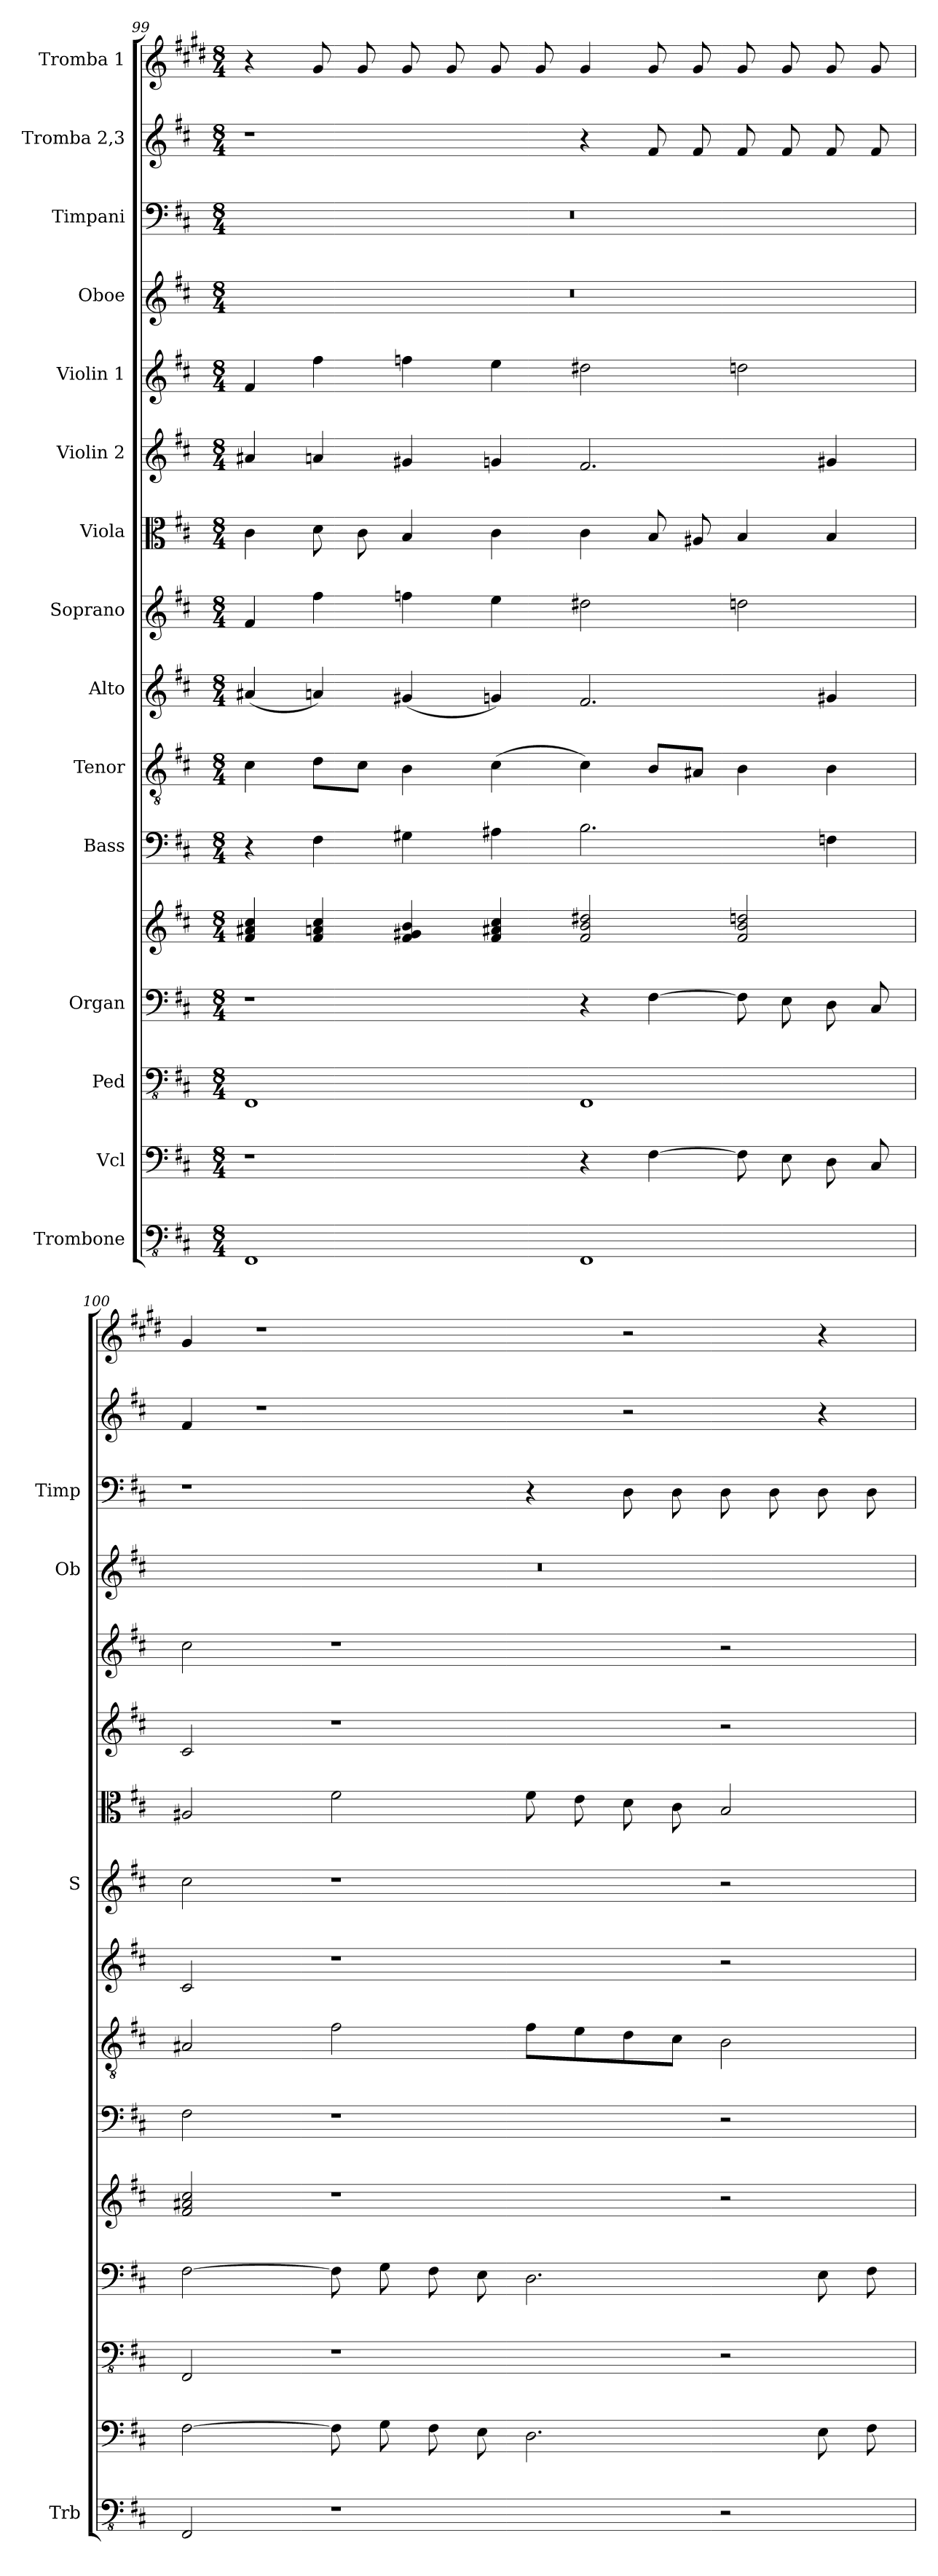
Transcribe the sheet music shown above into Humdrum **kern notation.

**kern	**kern	**kern	**kern	**kern	**kern	**kern	**kern	**kern	**kern	**kern	**kern	**kern	**kern	**kern	**kern
*part15	*part14	*part13	*part12	*part12	*part11	*part10	*part9	*part8	*part7	*part6	*part5	*part4	*part3	*part2	*part1
*staff16	*staff15	*staff14	*staff13	*staff12	*staff11	*staff10	*staff9	*staff8	*staff7	*staff6	*staff5	*staff4	*staff3	*staff2	*staff1
*I"Trombone	*I"Vcl	*I"Ped	*I"Organ	*	*I"Bass	*I"Tenor	*I"Alto	*I"Soprano	*I"Viola	*I"Violin 2	*I"Violin 1	*I"Oboe	*I"Timpani	*I"Tromba 2,3	*I"Tromba 1
*I'Trb	*	*	*	*	*	*	*	*I'S	*	*	*	*I'Ob	*I'Timp	*	*
!!LO:LB:g=z
*clefFv4	*clefF4	*clefFv4	*clefF4	*clefG2	*clefF4	*clefGv2	*clefG2	*clefG2	*clefC3	*clefG2	*clefG2	*clefG2	*clefF4	*clefG2	*clefG2
*	*	*	*	*	*	*	*	*	*	*	*	*	*	*	*ITrd1c2
*k[f#c#]	*k[f#c#]	*k[f#c#]	*k[f#c#]	*k[f#c#]	*k[f#c#]	*k[f#c#]	*k[f#c#]	*k[f#c#]	*k[f#c#]	*k[f#c#]	*k[f#c#]	*k[f#c#]	*k[f#c#]	*k[f#c#]	*k[f#c#]
*M8/4	*M8/4	*M8/4	*M8/4	*M8/4	*M8/4	*M8/4	*M8/4	*M8/4	*M8/4	*M8/4	*M8/4	*M8/4	*M8/4	*M8/4	*M8/4
=99	=99	=99	=99	=99	=99	=99	=99	=99	=99	=99	=99	=99	=99	=99	=99
1FFF#	1r	1FFF#	1r	4f#/ 4a#X/ 4cc#/	4r	4c#\	(4a#X/	4f#/	4c#\	4a#X/	4f#/	0r	0r	1r	4r
.	.	.	.	4f#/ 4an/ 4cc#/	4F#\	8d\L	4an/)	4ff#\	8d\	4an/	4ff#\	.	.	.	8f#/
.	.	.	.	.	.	8c#\J	.	.	8c#\	.	.	.	.	.	8f#/
.	.	.	.	4f#/ 4g#X/ 4b/	4G#X\	4B\	(4g#X/	4ffn\	4B/	4g#X/	4ffn\	.	.	.	8f#/
.	.	.	.	.	.	.	.	.	.	.	.	.	.	.	8f#/
.	.	.	.	4f#/ 4a#X/ 4cc#/	4A#X\	(4c#\	4gn/)	4ee\	4c#\	4gn/	4ee\	.	.	.	8f#/
.	.	.	.	.	.	.	.	.	.	.	.	.	.	.	8f#/
1FFF#	4r	1FFF#	4r	2f#/ 2b/ 2dd#X/	2.B\	4c#\)	2.f#/	2dd#X\	4c#\	2.f#/	2dd#X\	.	.	4r	4f#/
.	[4F#\	.	[4F#\	.	.	8B/L	.	.	8B/	.	.	.	.	8f#/	8f#/
.	.	.	.	.	.	8A#X/J	.	.	8A#X/	.	.	.	.	8f#/	8f#/
.	8F#\]	.	8F#\]	2f#/ 2b/ 2ddn/	.	4B\	.	2ddn\	4B/	.	2ddn\	.	.	8f#/	8f#/
.	8E\	.	8E\	.	.	.	.	.	.	.	.	.	.	8f#/	8f#/
.	8D\	.	8D\	.	4Fn\	4B\	4g#X/	.	4B/	4g#X/	.	.	.	8f#/	8f#/
.	8C#/	.	8C#/	.	.	.	.	.	.	.	.	.	.	8f#/	8f#/
=100	=100	=100	=100	=100	=100	=100	=100	=100	=100	=100	=100	=100	=100	=100	=100
2FFF#/	[2F#\	2FFF#/	[2F#\	2f#/ 2a#X/ 2cc#/	2F#\	2A#X/	2c#/	2cc#\	2A#X/	2c#/	2cc#\	0r	1r	4f#/	4f#/
.	.	.	.	.	.	.	.	.	.	.	.	.	.	1r	1r
1r	8F#\]	1r	8F#\]	1r	1r	2f#\	1r	1r	2f#\	1r	1r	.	.	.	.
.	8G\	.	8G\	.	.	.	.	.	.	.	.	.	.	.	.
.	8F#\	.	8F#\	.	.	.	.	.	.	.	.	.	.	.	.
.	8E\	.	8E\	.	.	.	.	.	.	.	.	.	.	.	.
.	2.D\	.	2.D\	.	.	8f#\L	.	.	8f#\	.	.	.	4r	.	.
.	.	.	.	.	.	8e\	.	.	8e\	.	.	.	.	.	.
.	.	.	.	.	.	8d\	.	.	8d\	.	.	.	8D\	2r	2r
.	.	.	.	.	.	8c#\J	.	.	8c#\	.	.	.	8D\	.	.
2r	.	2r	.	2r	2r	2B\	2r	2r	2B/	2r	2r	.	8D\	.	.
.	.	.	.	.	.	.	.	.	.	.	.	.	8D\	.	.
.	8E\	.	8E\	.	.	.	.	.	.	.	.	.	8D\	4r	4r
.	8F#\	.	8F#\	.	.	.	.	.	.	.	.	.	8D\	.	.
=	=	=	=	=	=	=	=	=	=	=	=	=	=	=	=
*-	*-	*-	*-	*-	*-	*-	*-	*-	*-	*-	*-	*-	*-	*-	*-
